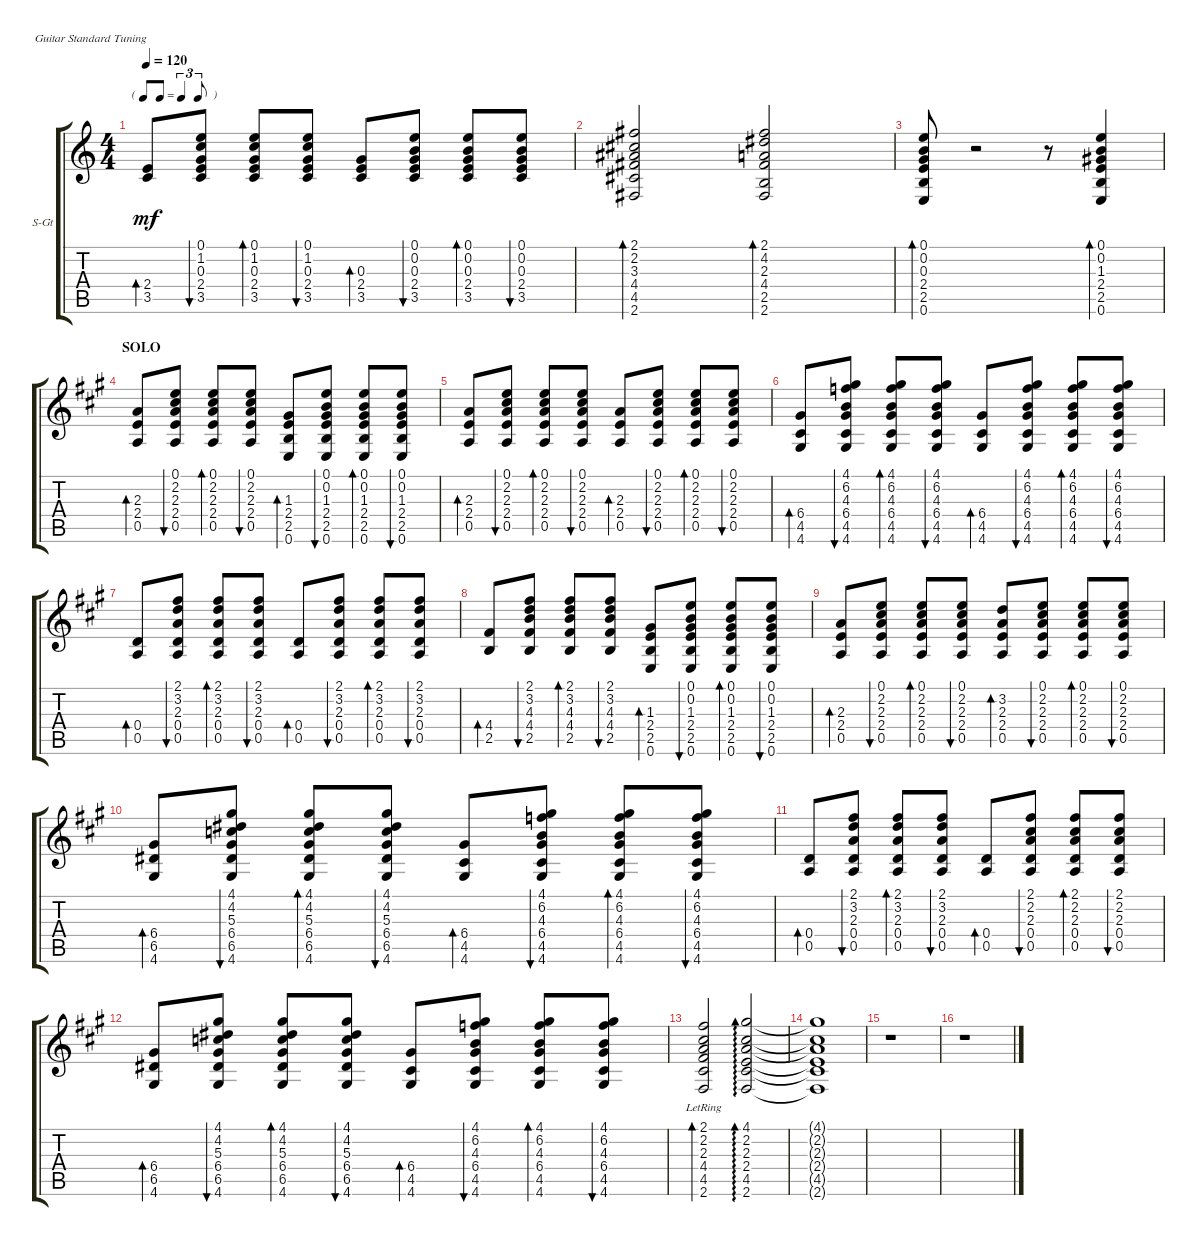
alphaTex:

\defaultSystemsLayout 4
\bracketExtendMode groupsimilarinstruments
\firstSystemTrackNameOrientation horizontal
\otherSystemsTrackNameOrientation horizontal
\track ("Steel Guitar" "S-Gt") {instrument acousticguitarsteel}
\staff {score tabs}
\tuning (E4 B3 G3 D3 A2 E2)
\ts (4 4)
\tf triplet8th
\tempo 120
\clef g2
\ks c
(3.5 2.4).8{bd 30 dy mf} (3.5 2.4 0.3 1.2 0.1).8{bu 30} (3.5 2.4 0.3 1.2 0.1).8{bd 30} (3.5 2.4 0.3 1.2 0.1).8{bu 30} (3.5 2.4 0.3).8{bd 30} (3.5 2.4 0.3 0.2 0.1).8{bu 30} (3.5 2.4 0.3 0.2 0.1).8{bd 30} (3.5 2.4 0.3 0.2 0.1).8{bu 30} |
(2.6 4.5 4.4 3.3 2.2 2.1).2{bd 30} (2.6 2.5 4.4 2.3 4.2 2.1).2{bd 30} |
(0.6 2.5 2.4 0.3 0.2 0.1).8{bd 30} r.2 r.8 (0.6 2.5 2.4 1.3 0.2 0.1).4{bd 30} |
\section ("" "SOLO")
\ks f#minor
(0.5 2.4 2.3).8{bd 30} (0.5 2.4 2.3 2.2 0.1).8{bu 30} (0.5 2.4 2.3 2.2 0.1).8{bd 30} (0.5 2.4 2.3 2.2 0.1).8{bu 30} (2.5 2.4 1.3 0.6).8{bd 30} (2.5 2.4 1.3 0.2 0.1 0.6).8{bu 30} (2.5 2.4 1.3 0.2 0.1 0.6).8{bd 30} (2.5 2.4 1.3 0.2 0.1 0.6).8{bu 30} |
(0.5 2.4 2.3).8{bd 30} (0.5 2.4 2.3 2.2 0.1).8{bu 30} (0.5 2.4 2.3 2.2 0.1).8{bd 30} (0.5 2.4 2.3 2.2 0.1).8{bu 30} (0.5 2.4 2.3).8{bd 30} (0.5 2.4 2.3 2.2 0.1).8{bu 30} (0.5 2.4 2.3 2.2 0.1).8{bd 30} (0.5 2.4 2.3 2.2 0.1).8{bu 30} |
(4.6 4.5 6.4).8{bd 30} (4.6 4.5 6.4 4.3 6.2 4.1).8{bu 30} (4.6 4.5 6.4 4.3 6.2 4.1).8{bd 30} (4.6 4.5 6.4 4.3 6.2 4.1).8{bu 30} (4.6 4.5 6.4).8{bd 30} (4.6 4.5 6.4 4.3 6.2 4.1).8{bu 30} (4.6 4.5 6.4 4.3 6.2 4.1).8{bd 30} (4.6 4.5 6.4 4.3 6.2 4.1).8{bu 30} |
(0.5 0.4).8{bd 30} (0.5 0.4 2.3 3.2 2.1).8{bu 30} (0.5 0.4 2.3 3.2 2.1).8{bd 30} (0.5 0.4 2.3 3.2 2.1).8{bu 30} (0.5 0.4).8{bd 30} (0.5 0.4 2.3 3.2 2.1).8{bu 30} (0.5 0.4 2.3 3.2 2.1).8{bd 30} (0.5 0.4 2.3 3.2 2.1).8{bu 30} |
(2.5 4.4).8{bd 30} (2.5 4.4 4.3 3.2 2.1).8{bu 30} (2.5 4.4 4.3 3.2 2.1).8{bd 30} (2.5 4.4 4.3 3.2 2.1).8{bu 30} (2.5 2.4 1.3 0.6).8{bd 30} (2.5 2.4 1.3 0.2 0.1 0.6).8{bu 30} (2.5 2.4 1.3 0.2 0.1 0.6).8{bd 30} (2.5 2.4 1.3 0.2 0.1 0.6).8{bu 30} |
(0.5 2.4 2.3).8{bd 30} (0.5 2.4 2.3 2.2 0.1).8{bu 30} (0.5 2.4 2.3 2.2 0.1).8{bd 30} (0.5 2.4 2.3 2.2 0.1).8{bu 30} (0.5 2.4 2.3 3.2).8{bd 30} (0.5 2.4 2.3 2.2 0.1).8{bu 30} (0.5 2.4 2.3 2.2 0.1).8{bd 30} (0.5 2.4 2.3 2.2 0.1).8{bu 30} |
(4.6 6.5 6.4).8{bd 30} (4.6 6.5 6.4 5.3 4.2 4.1).8{bu 30} (4.6 6.5 6.4 5.3 4.2 4.1).8{bd 30} (4.6 6.5 6.4 5.3 4.2 4.1).8{bu 30} (4.6 4.5 6.4).8{bd 30} (4.6 4.5 6.4 4.3 6.2 4.1).8{bu 30} (4.6 4.5 6.4 4.3 6.2 4.1).8{bd 30} (4.6 4.5 6.4 4.3 6.2 4.1).8{bu 30} |
(0.5 0.4).8{bd 30} (0.5 0.4 2.3 3.2 2.1).8{bu 30} (0.5 0.4 2.3 3.2 2.1).8{bd 30} (0.5 0.4 2.3 3.2 2.1).8{bu 30} (0.5 0.4).8{bd 30} (0.5 0.4 2.3 2.2 2.1).8{bu 30} (0.5 0.4 2.3 2.2 2.1).8{bd 30} (0.5 0.4 2.3 2.2 2.1).8{bu 30} |
(4.6 6.5 6.4).8{bd 30} (4.6 6.5 6.4 5.3 4.2 4.1).8{bu 30} (4.6 6.5 6.4 5.3 4.2 4.1).8{bd 30} (4.6 6.5 6.4 5.3 4.2 4.1).8{bu 30} (4.6 4.5 6.4).8{bd 30} (4.6 4.5 6.4 4.3 6.2 4.1).8{bu 30} (4.6 4.5 6.4 4.3 6.2 4.1).8{bd 30} (4.6 4.5 6.4 4.3 6.2 4.1).8{bu 30} |
(2.6{lr} 4.5{lr} 4.4{lr} 2.3{lr} 2.2{lr} 2.1{lr}).2{bd 30} (4.1 2.2 2.3 2.6 4.5 2.4).2{ad 0} |
(4.1{t} 2.2{t} 2.3{t} 2.6{t} 4.5{t} 2.4{t}).1 |
r.1 |
r.1
